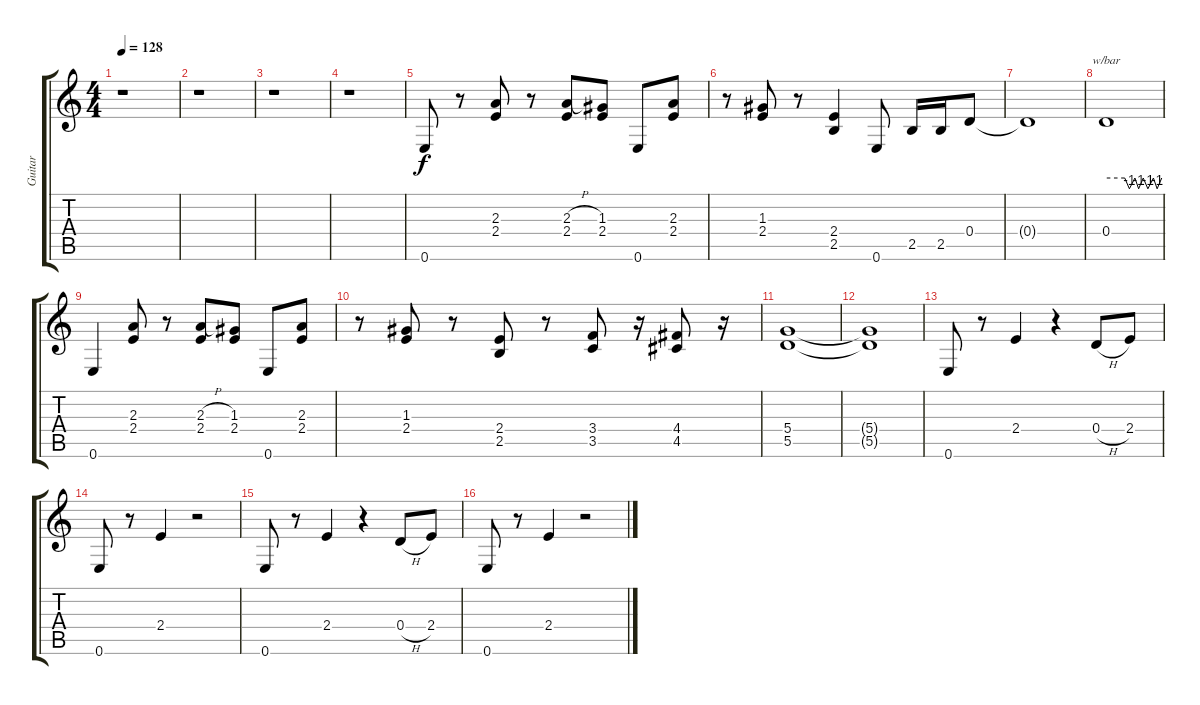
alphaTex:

\track ("Guitar" "Guitar") {instrument overdrivenguitar}
\staff {score tabs}
\tuning (E4 B3 G3 D3 A2 E2) {hide}
\ts (4 4)
\tempo 128
\clef g2
\ks c
r.1{dy f instrument overdrivenguitar} |
r.1 |
r.1 |
r.1 |
0.6.8 r.8 (2.3 2.4).8 r.8 (2.3{h} 2.4).8 (1.3 2.4).8 0.6.8 (2.3 2.4).8 |
r.8 (1.3 2.4).8 r.8 (2.4 2.5).4 0.6.8 2.5.16 2.5.16 0.4.8 |
0.4{t}.1 |
0.4.1{tbe (custom default 0 0 20 0 25 -4 31 0 35 -4 40 0 45 -4 51 0 55 -4 60 0)} |
0.6.4 (2.3 2.4).8 r.8 (2.3{h} 2.4).8 (1.3 2.4).8 0.6.8 (2.3 2.4).8 |
r.8 (1.3 2.4).8 r.8 (2.4 2.5).8 r.8 (3.4 3.5).8 r.16 (4.4 4.5).8 r.16 |
(5.4 5.5).1 |
(5.4{t} 5.5{t}).1 |
0.6.8 r.8 2.4.4 r.4 0.4{h}.8 2.4.8 |
0.6.8 r.8 2.4.4 r.2 |
0.6.8 r.8 2.4.4 r.4 0.4{h}.8 2.4.8 |
0.6.8 r.8 2.4.4 r.2
